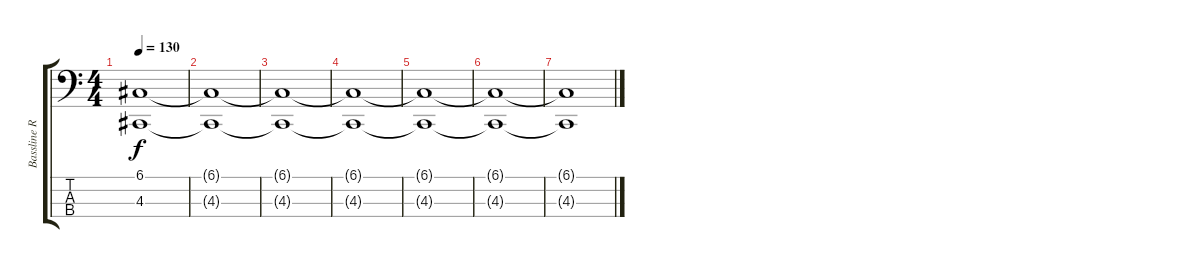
\track ("Bassline Right Ch." "Bassline R") {instrument lead2sawtooth}
\staff {score tabs}
\tuning (G2 D2 A1 E1) {hide}
\ts (4 4)
\tempo 130
\clef f4
\ks c
(6.1 4.3).1{dy f} |
(6.1{t} 4.3{t}).1 |
(6.1{t} 4.3{t}).1{volume 2} |
(6.1{t} 4.3{t}).1 |
(6.1{t} 4.3{t}).1 |
(6.1{t} 4.3{t}).1 |
(6.1{t} 4.3{t}).1
